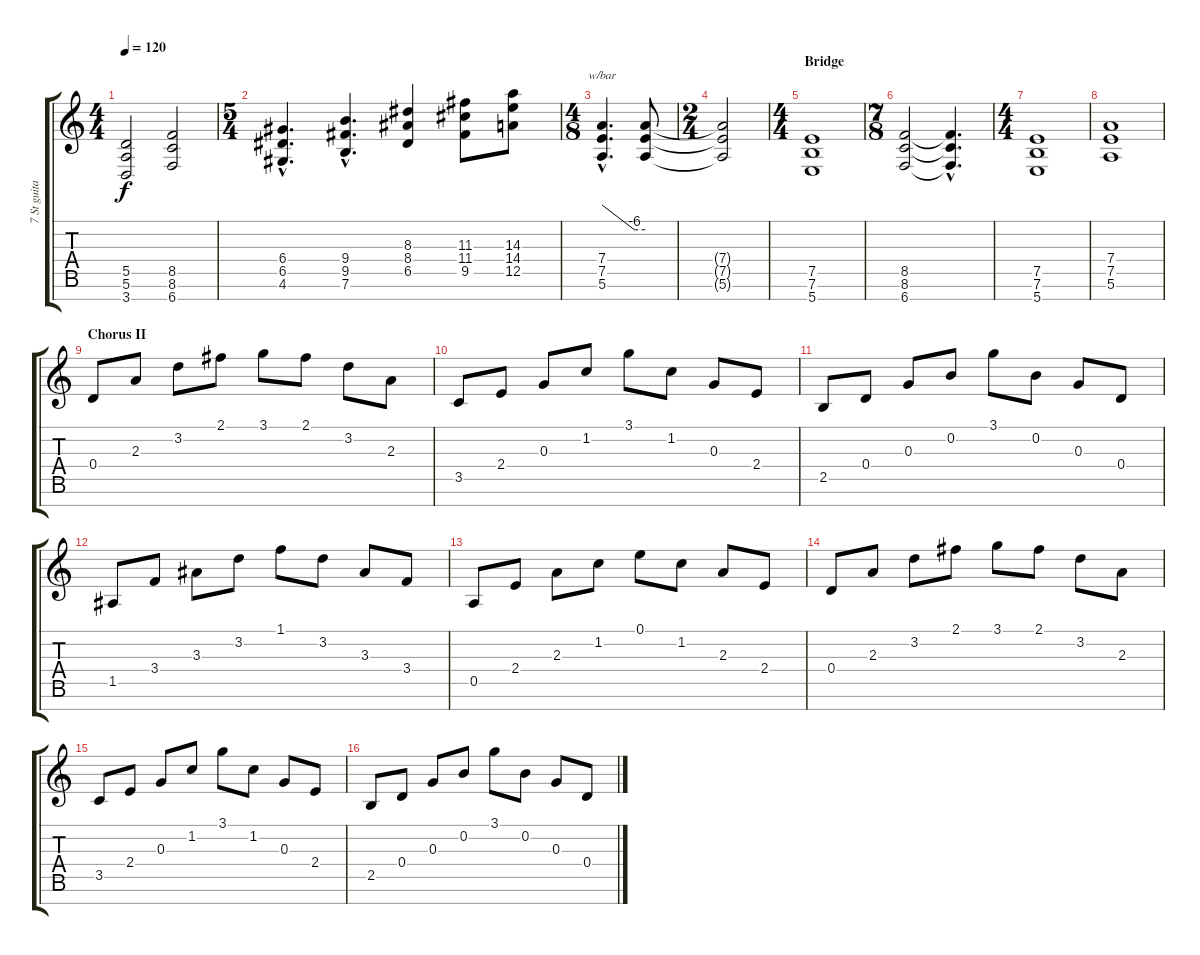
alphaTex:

\track ("7 St guitar" "7 St guita") {instrument distortionguitar}
\staff {score tabs}
\tuning (E4 B3 G3 D3 A2 E2 B1) {hide}
\ts (4 4)
\tempo 120
\clef g2
\ks c
(5.5 5.6 3.7).2{dy f} (8.5 8.6 6.7).2 |
\ts (5 4)
(6.4{hac} 6.5{hac} 4.6{hac}).4{d} (9.4{hac} 9.5{hac} 7.6{hac}).4{d} (8.3 8.4 6.5).4 (11.3 11.4 9.5).8 (14.3 14.4 12.5).8 |
\ts (4 8)
(7.4{hac} 7.5{hac} 5.6{hac}).4{d tbe (custom default 0 0 45 -24 60 -24)} (7.4{t} 7.5{t} 5.6{t}).8 |
\ts (2 4)
(7.4{t} 7.5{t} 5.6{t}).2 |
\ts (4 4)
\section ("" "Bridge")
(7.5 7.6 5.7).1 |
\ts (7 8)
(8.5 8.6 6.7).2 (8.5{hac t} 8.6{hac t} 6.7{hac t}).4{d} |
\ts (4 4)
(7.5 7.6 5.7).1 |
(7.4 7.5 5.6).1 |
\section ("" "Chorus II")
0.4.8{volume 10 instrument distortionguitar} 2.3.8 3.2.8 2.1.8 3.1.8 2.1.8 3.2.8 2.3.8 |
3.5.8 2.4.8 0.3.8 1.2.8 3.1.8 1.2.8 0.3.8 2.4.8 |
2.5.8 0.4.8 0.3.8 0.2.8 3.1.8 0.2.8 0.3.8 0.4.8 |
1.5.8 3.4.8 3.3.8 3.2.8 1.1.8 3.2.8 3.3.8 3.4.8 |
0.5.8 2.4.8 2.3.8 1.2.8 0.1.8 1.2.8 2.3.8 2.4.8 |
0.4.8 2.3.8 3.2.8 2.1.8 3.1.8 2.1.8 3.2.8 2.3.8 |
3.5.8 2.4.8 0.3.8 1.2.8 3.1.8 1.2.8 0.3.8 2.4.8 |
2.5.8 0.4.8 0.3.8 0.2.8 3.1.8 0.2.8 0.3.8 0.4.8
